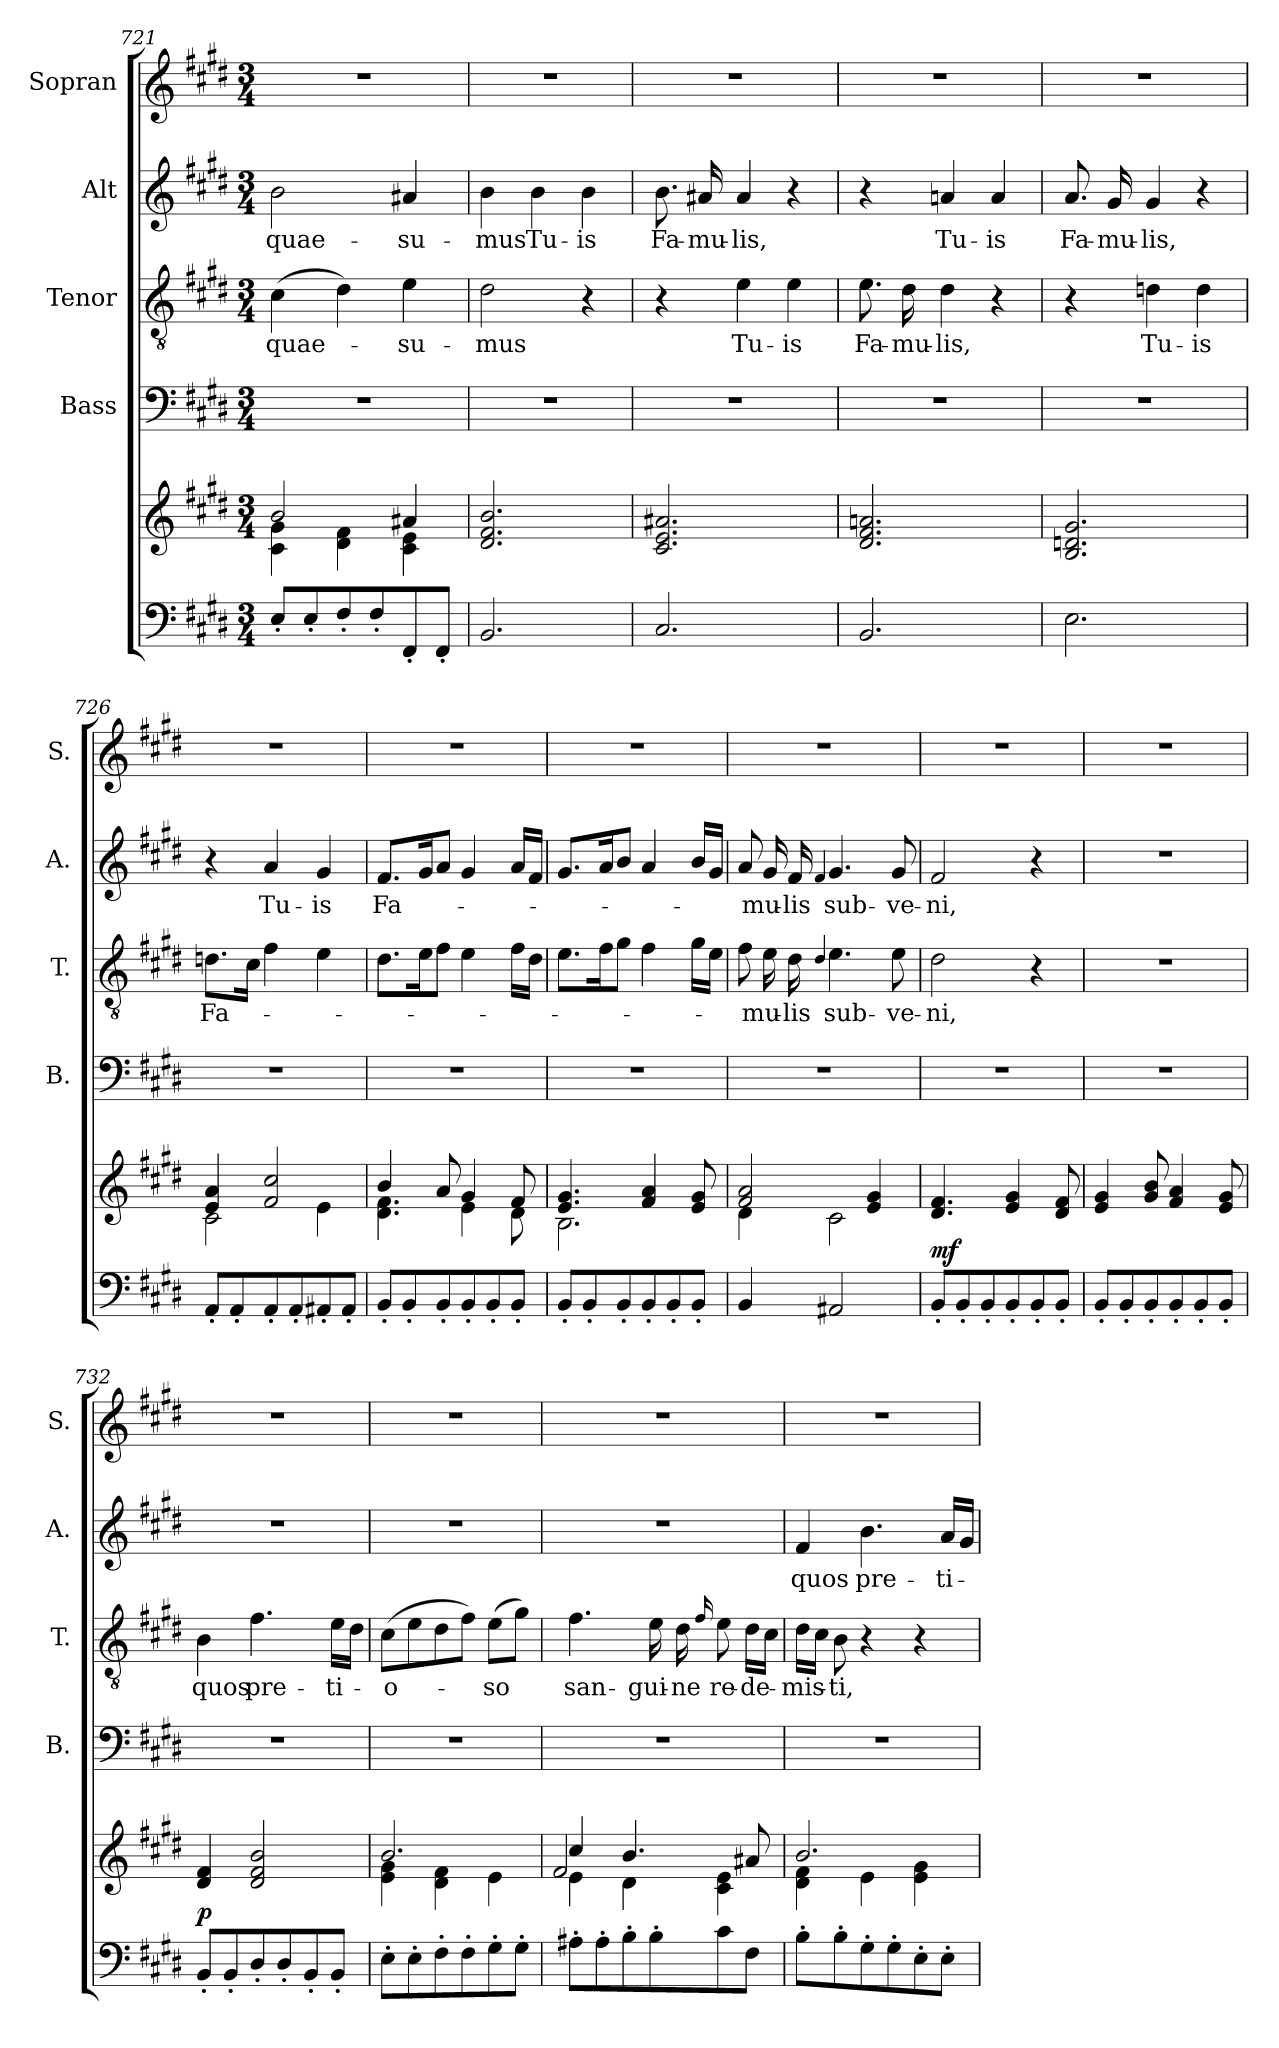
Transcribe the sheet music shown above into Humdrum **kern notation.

**kern	**kern	**dynam	**kern	**kern	**text	**kern	**text	**kern
*part5	*part5	*part5	*part4	*part3	*part3	*part2	*part2	*part1
*staff6	*staff5	*staff5/6	*staff4	*staff3	*staff3	*staff2	*staff2	*staff1
*	*	*	*I"Bass	*I"Tenor	*	*I"Alt	*	*I"Sopran
*	*	*	*I'B.	*I'T.	*	*I'A.	*	*I'S.
*clefF4	*clefG2	*	*clefF4	*clefGv2	*	*clefG2	*	*clefG2
*k[f#c#g#d#]	*k[f#c#g#d#]	*	*k[f#c#g#d#]	*k[f#c#g#d#]	*	*k[f#c#g#d#]	*	*k[f#c#g#d#]
*E:	*E:	*	*E:	*E:	*	*E:	*	*E:
*M3/4	*M3/4	*	*M3/4	*M3/4	*	*M3/4	*	*M3/4
=721	=721	=721	=721	=721	=721	=721	=721	=721
*	*^	*	*	*	*	*	*	*
!	!	!	!	!	!	!LO:LY:b	!	!LO:LY:b	!
8E'</L	2b/	4c#\ 4g#\	.	2.r	(>4c#\	quae-	2b\	quae-	2.r
8E'</	.	.	.	.	.	.	.	.	.
8F#'</	.	4d#\ 4f#\	.	.	4d#\)	.	.	.	.
8F#'</	.	.	.	.	.	.	.	.	.
!	!	!	!	!	!	!LO:LY:b	!	!LO:LY:b	!
8FF#'</	4a#X/	4c#\ 4e\	.	.	4e\	-su-	4a#X/	-su-	.
8FF#'</J	.	.	.	.	.	.	.	.	.
*	*v	*v	*	*	*	*	*	*	*
!!LO:LB:g=z
=722	=722	=722	=722	=722	=722	=722	=722	=722
!	!	!	!	!	!LO:LY:b	!	!LO:LY:b	!
2.BB/	2.d#/ 2.f#/ 2.b/	.	2.r	2d#\	-mus	4b\	-mus	2.r
!	!	!	!	!	!	!	!LO:LY:b	!
.	.	.	.	.	.	4b\	Tu-	.
!	!	!	!	!	!	!	!LO:LY:b	!
.	.	.	.	4r	.	4b\	-is	.
=723	=723	=723	=723	=723	=723	=723	=723	=723
!	!	!	!	!	!	!	!LO:LY:b	!
2.C#/	2.c#/ 2.e/ 2.a#X/	.	2.r	4r	.	8.b\	Fa-	2.r
!	!	!	!	!	!	!	!LO:LY:b	!
.	.	.	.	.	.	16a#X/	-mu-	.
!	!	!	!	!	!LO:LY:b	!	!LO:LY:b	!
.	.	.	.	4e\	Tu-	4a#/	-lis,	.
!	!	!	!	!	!LO:LY:b	!	!	!
.	.	.	.	4e\	-is	4r	.	.
=724	=724	=724	=724	=724	=724	=724	=724	=724
!	!	!	!	!	!LO:LY:b	!	!	!
2.BB/	2.d#/ 2.f#/ 2.an/	.	2.r	8.e\	Fa-	4r	.	2.r
!	!	!	!	!	!LO:LY:b	!	!	!
.	.	.	.	16d#\	-mu-	.	.	.
!	!	!	!	!	!LO:LY:b	!	!LO:LY:b	!
.	.	.	.	4d#\	-lis,	4an/	Tu-	.
!	!	!	!	!	!	!	!LO:LY:b	!
.	.	.	.	4r	.	4a/	-is	.
=725	=725	=725	=725	=725	=725	=725	=725	=725
!	!	!	!	!	!	!	!LO:LY:b	!
2.E\	2.B/ 2.dn/ 2.g#/	.	2.r	4r	.	8.a/	Fa-	2.r
!	!	!	!	!	!	!	!LO:LY:b	!
.	.	.	.	.	.	16g#/	-mu-	.
!	!	!	!	!	!LO:LY:b	!	!LO:LY:b	!
.	.	.	.	4dn\	Tu-	4g#/	-lis,	.
!	!	!	!	!	!LO:LY:b	!	!	!
.	.	.	.	4d\	-is	4r	.	.
=726	=726	=726	=726	=726	=726	=726	=726	=726
*	*^	*	*	*	*	*	*	*
!	!	!	!	!	!	!LO:LY:b	!	!	!
8AA'</L	4e/ 4a/	2c#\	.	2.r	8.dn\L	Fa-	4r	.	2.r
8AA'</	.	.	.	.	.	.	.	.	.
.	.	.	.	.	16c#\Jk	.	.	.	.
!	!	!	!	!	!	!	!	!LO:LY:b	!
8AA'</	2f#/ 2cc#/	.	.	.	4f#\	.	4a/	Tu-	.
8AA'</	.	.	.	.	.	.	.	.	.
!	!	!	!	!	!	!	!	!LO:LY:b	!
8AA#X'</	.	4e\	.	.	4e\	.	4g#/	-is	.
8AA#'</J	.	.	.	.	.	.	.	.	.
=727	=727	=727	=727	=727	=727	=727	=727	=727	=727
!	!	!	!	!	!	!	!	!LO:LY:b	!
8BB'</L	4b/	4.d#\ 4.f#\	.	2.r	8.d#\L	.	8.f#/L	Fa-	2.r
8BB'</	.	.	.	.	.	.	.	.	.
.	.	.	.	.	16e\k	.	16g#/k	.	.
8BB'</	8a/	.	.	.	8f#\J	.	8a/J	.	.
8BB'</	4g#/	4e\	.	.	4e\	.	4g#/	.	.
8BB'</	.	.	.	.	.	.	.	.	.
8BB'</J	8f#/	8d#\	.	.	16f#\LL	.	16a/LL	.	.
.	.	.	.	.	16d#\JJ	.	16f#/JJ	.	.
=728	=728	=728	=728	=728	=728	=728	=728	=728	=728
8BB'</L	4.e/ 4.g#/	2.B\	.	2.r	8.e\L	.	8.g#/L	.	2.r
8BB'</	.	.	.	.	.	.	.	.	.
.	.	.	.	.	16f#\k	.	16a/k	.	.
8BB'</	.	.	.	.	8g#\J	.	8b/J	.	.
8BB'</	4f#/ 4a/	.	.	.	4f#\	.	4a/	.	.
8BB'</	.	.	.	.	.	.	.	.	.
8BB'</J	8e/ 8g#/	.	.	.	16g#\LL	.	16b/LL	.	.
.	.	.	.	.	16e\JJ	.	16g#/JJ	.	.
=729	=729	=729	=729	=729	=729	=729	=729	=729	=729
4BB/	2f#/ 2a/	4d#\	.	2.r	8f#\	.	8a/	.	2.r
!	!	!	!	!	!	!LO:LY:b	!	!LO:LY:b	!
.	.	.	.	.	16e\	-mu-	16g#/	-mu-	.
!	!	!	!	!	!	!LO:LY:b	!	!LO:LY:b	!
.	.	.	.	.	16d#\	-lis	16f#/	-lis	.
.	.	.	.	.	4qqd#/	.	4qqf#/	.	.
!	!	!	!	!	!	!LO:LY:b	!	!LO:LY:b	!
2AA#X/	.	2c#\	.	.	4.e\	sub-	4.g#/	sub-	.
.	4e/ 4g#/	.	.	.	.	.	.	.	.
!	!	!	!	!	!	!LO:LY:b	!	!LO:LY:b	!
.	.	.	.	.	8e\	-ve-	8g#/	-ve-	.
*	*v	*v	*	*	*	*	*	*	*
!!LO:PB:g=z
=730	=730	=730	=730	=730	=730	=730	=730	=730
!	!	!LO:DY:a=2	!	!	!LO:LY:b	!	!LO:LY:b	!
8BB'</L	4.d#/ 4.f#/	mf	2.r	2d#\	-ni,	2f#/	-ni,	2.r
8BB'</	.	.	.	.	.	.	.	.
8BB'</	.	.	.	.	.	.	.	.
8BB'</	4e/ 4g#/	.	.	.	.	.	.	.
8BB'</	.	.	.	4r	.	4r	.	.
8BB'</J	8d#/ 8f#/	.	.	.	.	.	.	.
=731	=731	=731	=731	=731	=731	=731	=731	=731
8BB'</L	4e/ 4g#/	.	2.r	2.r	.	2.r	.	2.r
8BB'</	.	.	.	.	.	.	.	.
8BB'</	8g#/ 8b/	.	.	.	.	.	.	.
8BB'</	4f#/ 4a/	.	.	.	.	.	.	.
8BB'</	.	.	.	.	.	.	.	.
8BB'</J	8e/ 8g#/	.	.	.	.	.	.	.
=732	=732	=732	=732	=732	=732	=732	=732	=732
!	!	!LO:DY:a=2	!	!	!LO:LY:b	!	!	!
8BB'</L	4d#/ 4f#/	p	2.r	4B\	quos	2.r	.	2.r
8BB'</	.	.	.	.	.	.	.	.
!	!	!	!	!	!LO:LY:b	!	!	!
8D#'</	2d#/ 2f#/ 2b/	.	.	4.f#\	pre-	.	.	.
8D#'</	.	.	.	.	.	.	.	.
8BB'</	.	.	.	.	.	.	.	.
!	!	!	!	!	!LO:LY:b	!	!	!
8BB'</J	.	.	.	16e\LL	-ti-	.	.	.
.	.	.	.	16d#\JJ	.	.	.	.
=733	=733	=733	=733	=733	=733	=733	=733	=733
*	*^	*	*	*	*	*	*	*
!	!	!	!	!	!	!LO:LY:b	!	!	!
8E'>\L	2.b/	4e\ 4g#\	.	2.r	(>8c#\L	-o-	2.r	.	2.r
8E'>\	.	.	.	.	8e\	.	.	.	.
8F#'>\	.	4d#\ 4f#\	.	.	8d#\	.	.	.	.
8F#'>\	.	.	.	.	8f#\J)	.	.	.	.
!	!	!	!	!	!	!LO:LY:b	!	!	!
8G#'>\	.	4e\	.	.	(>8e\L	-so	.	.	.
8G#'>\J	.	.	.	.	8g#\J)	.	.	.	.
=734	=734	=734	=734	=734	=734	=734	=734	=734	=734
*	*	*^	*	*	*	*	*	*	*
!	!	!	!	!	!	!	!LO:LY:b	!	!	!
8A#X'>\L	4cc#/	4e\	2f#/	.	2.r	4.f#\	san-	2.r	.	2.r
8A#'>\	.	.	.	.	.	.	.	.	.	.
8B'>\	4.b/	4d#\	.	.	.	.	.	.	.	.
!	!	!	!	!	!	!	!LO:LY:b	!	!	!
8B'>\	.	.	.	.	.	16e\	-gui-	.	.	.
!	!	!	!	!	!	!	!LO:LY:b	!	!	!
.	.	.	.	.	.	16d#\	-ne	.	.	.
.	.	.	.	.	.	16qqf#/	.	.	.	.
!	!	!	!	!	!	!	!LO:LY:b	!	!	!
8c#\	.	4c#\ 4e\	4ryy	.	.	8e\	re-	.	.	.
!	!	!	!	!	!	!	!LO:LY:b	!	!	!
8F#\J	8a#X/	.	.	.	.	16d#\LL	-de-	.	.	.
.	.	.	.	.	.	16c#\JJ	.	.	.	.
*	*	*v	*v	*	*	*	*	*	*	*
=735	=735	=735	=735	=735	=735	=735	=735	=735	=735
!	!	!	!	!	!	!LO:LY:b	!	!LO:LY:b	!
8B'>\L	2.b/	4d#\ 4f#\	.	2.r	16d#\LL	-mis-	4f#/	quos	2.r
.	.	.	.	.	16c#\JJ	.	.	.	.
!	!	!	!	!	!	!LO:LY:b	!	!	!
8B'>\	.	.	.	.	8B\	-ti,	.	.	.
!	!	!	!	!	!	!	!	!LO:LY:b	!
8G#'>\	.	4e\	.	.	4r	.	4.b\	pre-	.
8G#'>\	.	.	.	.	.	.	.	.	.
8E'>\	.	4e\ 4g#\	.	.	4r	.	.	.	.
!	!	!	!	!	!	!	!	!LO:LY:b	!
8E'>\J	.	.	.	.	.	.	16a/LL	-ti-	.
.	.	.	.	.	.	.	16g#/JJ	.	.
*	*v	*v	*	*	*	*	*	*	*
=	=	=	=	=	=	=	=	=
*-	*-	*-	*-	*-	*-	*-	*-	*-
